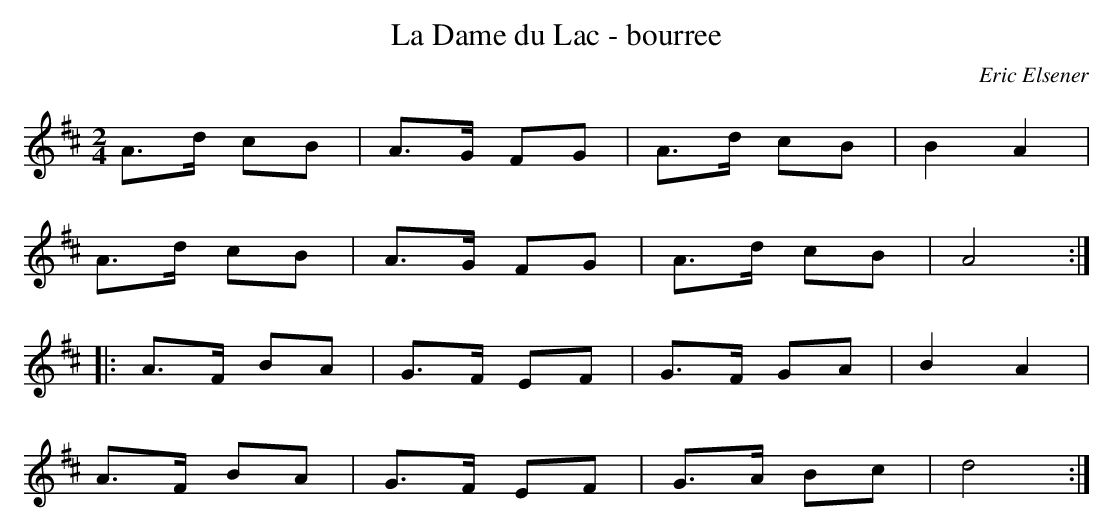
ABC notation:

X:1
T:La Dame du Lac - bourree
C:Eric Elsener
M:2/4
L:1/8
K:D
A3/2d/2 cB|A3/2G/2 FG|A3/2d/2 cB|B2 A2|
A3/2d/2 cB|A3/2G/2 FG|A3/2d/2 cB|A4:|
|:A3/2F/2 BA|G3/2F/2 EF|G3/2F/2 GA|B2 A2|
A3/2F/2 BA|G3/2F/2 EF|G3/2A/2 Bc|d4:|
